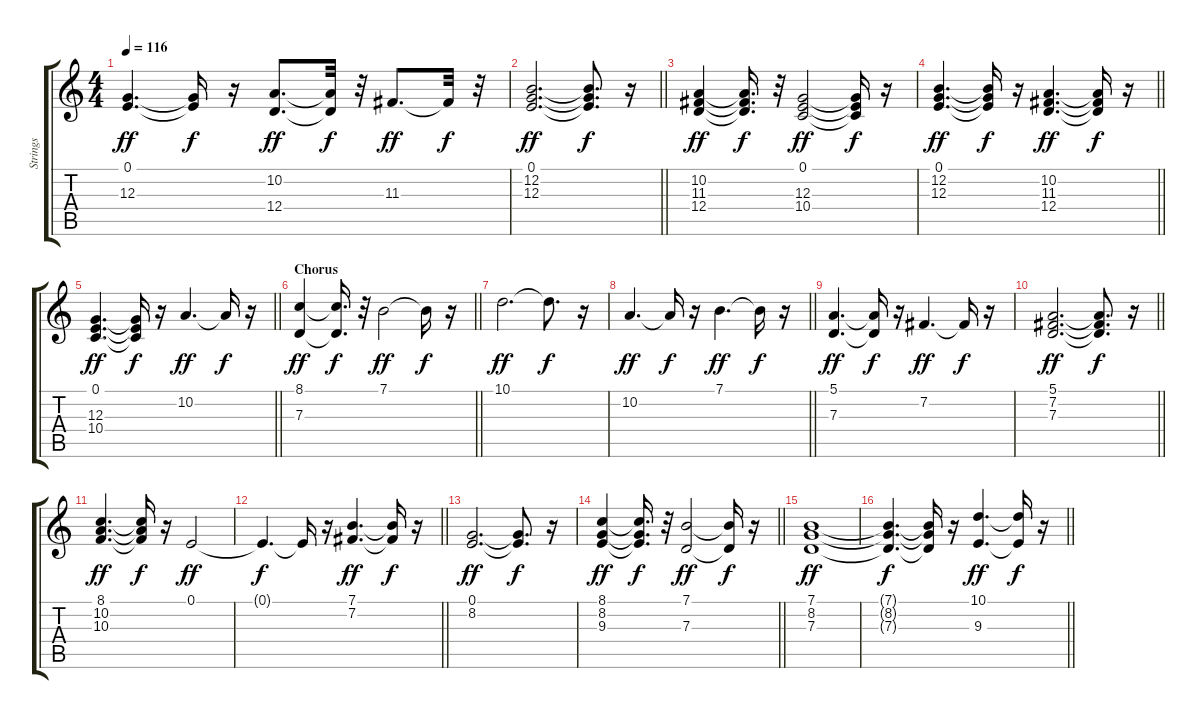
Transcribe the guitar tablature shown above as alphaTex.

\track ("Strings" "Strings") {instrument synthstrings2}
\staff {score tabs}
\tuning (E4 B3 G3 D3 A2 E2) {hide}
\ts (4 4)
\tempo 116
\clef g2
\ks c
(0.1 12.3).4{d dy ff} (0.1{t} 12.3{t}).16{dy f} r.16 (10.2 12.4).8{d dy ff} (10.2{t} 12.4{t}).32{dy f} r.32 11.3.8{d dy ff} 11.3{t}.32{dy f} r.32 |
\barLineRight lightlight
(0.1 12.2 12.3).2{d dy ff} (0.1{t} 12.2{t} 12.3{t}).8{d dy f} r.16 |
(10.2 11.3 12.4).4{dy ff} (10.2{t} 11.3{t} 12.4{t}).16{d dy f} r.32 (0.1 12.3 10.4).2{dy ff} (0.1{t} 12.3{t} 10.4{t}).16{dy f} r.16 |
\barLineRight lightlight
(0.1 12.2 12.3).4{d dy ff} (0.1{t} 12.2{t} 12.3{t}).16{dy f} r.16 (10.2 11.3 12.4).4{d dy ff} (10.2{t} 11.3{t} 12.4{t}).16{dy f} r.16 |
\barLineRight lightlight
(0.1 12.3 10.4).4{d dy ff} (0.1{t} 12.3{t} 10.4{t}).16{dy f} r.16 10.2.4{d dy ff} 10.2{t}.16{dy f} r.16 |
\section ("" "Chorus")
\barLineRight lightlight
(8.1 7.3).4{dy ff} (8.1{t} 7.3{t}).16{d dy f} r.32 7.1.2{dy ff} 7.1{t}.16{dy f} r.16 |
10.1.2{d dy ff} 10.1{t}.8{d dy f} r.16 |
\barLineRight lightlight
10.2.4{d dy ff} 10.2{t}.16{dy f} r.16 7.1.4{d dy ff} 7.1{t}.16{dy f} r.16 |
(5.1 7.3).4{d dy ff} (5.1{t} 7.3{t}).16{dy f} r.16 7.2.4{d dy ff} 7.2{t}.16{dy f} r.16 |
\barLineRight lightlight
(5.1 7.2 7.3).2{d dy ff} (5.1{t} 7.2{t} 7.3{t}).8{d dy f} r.16 |
(8.1 10.2 10.3).4{d dy ff} (8.1{t} 10.2{t} 10.3{t}).16{dy f} r.16 0.1.2{dy ff} |
\barLineRight lightlight
0.1{t}.4{d dy f} 0.1{t}.16 r.16 (7.1 7.2).4{d dy ff} (7.1{t} 7.2{t}).16{dy f} r.16 |
(0.1 8.2).2{d dy ff} (0.1{t} 8.2{t}).8{d dy f} r.16 |
\barLineRight lightlight
(8.1 8.2 9.3).4{dy ff} (8.1{t} 8.2{t} 9.3{t}).16{d dy f} r.32 (7.1 7.3).2{dy ff} (7.1{t} 7.3{t}).16{dy f} r.16 |
(7.1 8.2 7.3).1{dy ff} |
\barLineRight lightlight
(7.1{t} 8.2{t} 7.3{t}).4{d dy f} (7.1{t} 8.2{t} 7.3{t}).16 r.16 (10.1 9.3).4{d dy ff} (10.1{t} 9.3{t}).16{dy f} r.16
